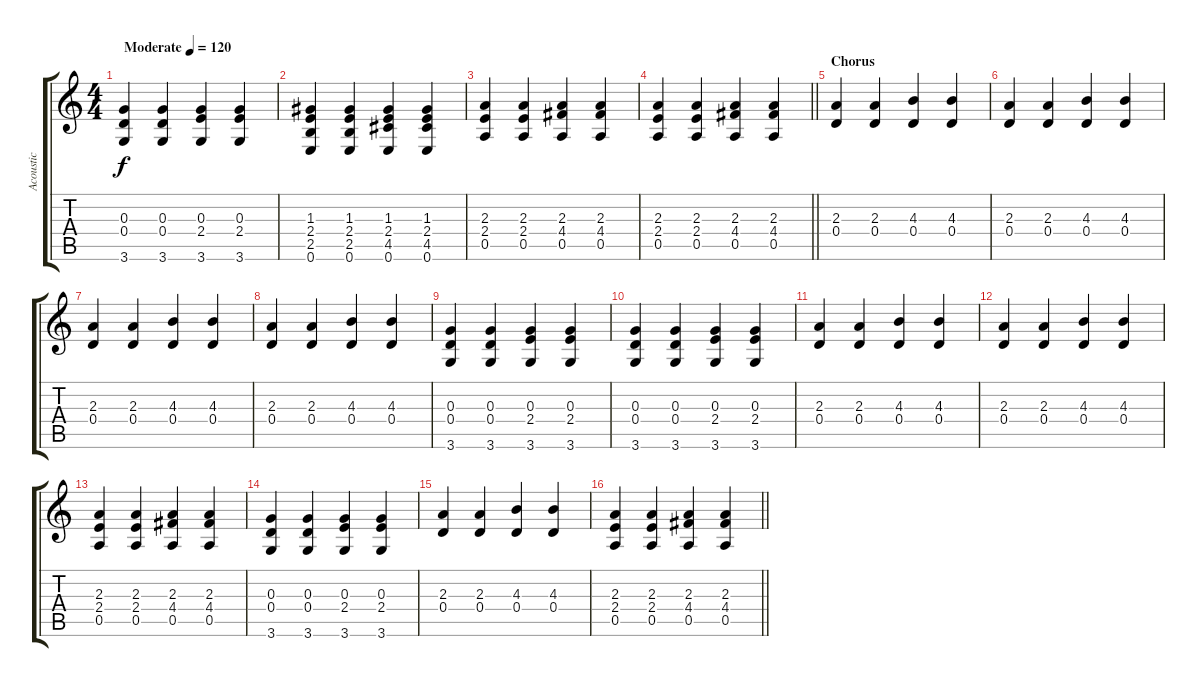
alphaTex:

\track ("Acoustic" "Acoustic") {instrument acousticguitarsteel}
\staff {score tabs}
\tuning (E4 B3 G3 D3 A2 E2) {hide}
\ts (4 4)
\tempo (120 "Moderate")
\clef g2
\ks c
(0.3 0.4 3.6).4{dy f instrument acousticguitarsteel} (0.3 0.4 3.6).4 (0.3 2.4 3.6).4 (0.3 2.4 3.6).4 |
(1.3 2.4 2.5 0.6).4 (1.3 2.4 2.5 0.6).4 (1.3 2.4 4.5 0.6).4 (1.3 2.4 4.5 0.6).4 |
(2.3 2.4 0.5).4 (2.3 2.4 0.5).4 (2.3 4.4 0.5).4 (2.3 4.4 0.5).4 |
\barLineRight lightlight
(2.3 2.4 0.5).4 (2.3 2.4 0.5).4 (2.3 4.4 0.5).4 (2.3 4.4 0.5).4 |
\section ("" "Chorus")
(2.3 0.4).4 (2.3 0.4).4 (4.3 0.4).4 (4.3 0.4).4 |
(2.3 0.4).4 (2.3 0.4).4 (4.3 0.4).4 (4.3 0.4).4 |
(2.3 0.4).4 (2.3 0.4).4 (4.3 0.4).4 (4.3 0.4).4 |
(2.3 0.4).4 (2.3 0.4).4 (4.3 0.4).4 (4.3 0.4).4 |
(0.3 0.4 3.6).4 (0.3 0.4 3.6).4 (0.3 2.4 3.6).4 (0.3 2.4 3.6).4 |
(0.3 0.4 3.6).4 (0.3 0.4 3.6).4 (0.3 2.4 3.6).4 (0.3 2.4 3.6).4 |
(2.3 0.4).4 (2.3 0.4).4 (4.3 0.4).4 (4.3 0.4).4 |
(2.3 0.4).4 (2.3 0.4).4 (4.3 0.4).4 (4.3 0.4).4 |
(2.3 2.4 0.5).4 (2.3 2.4 0.5).4 (2.3 4.4 0.5).4 (2.3 4.4 0.5).4 |
(0.3 0.4 3.6).4 (0.3 0.4 3.6).4 (0.3 2.4 3.6).4 (0.3 2.4 3.6).4 |
(2.3 0.4).4 (2.3 0.4).4 (4.3 0.4).4 (4.3 0.4).4 |
\barLineRight lightlight
(2.3 2.4 0.5).4 (2.3 2.4 0.5).4 (2.3 4.4 0.5).4 (2.3 4.4 0.5).4
